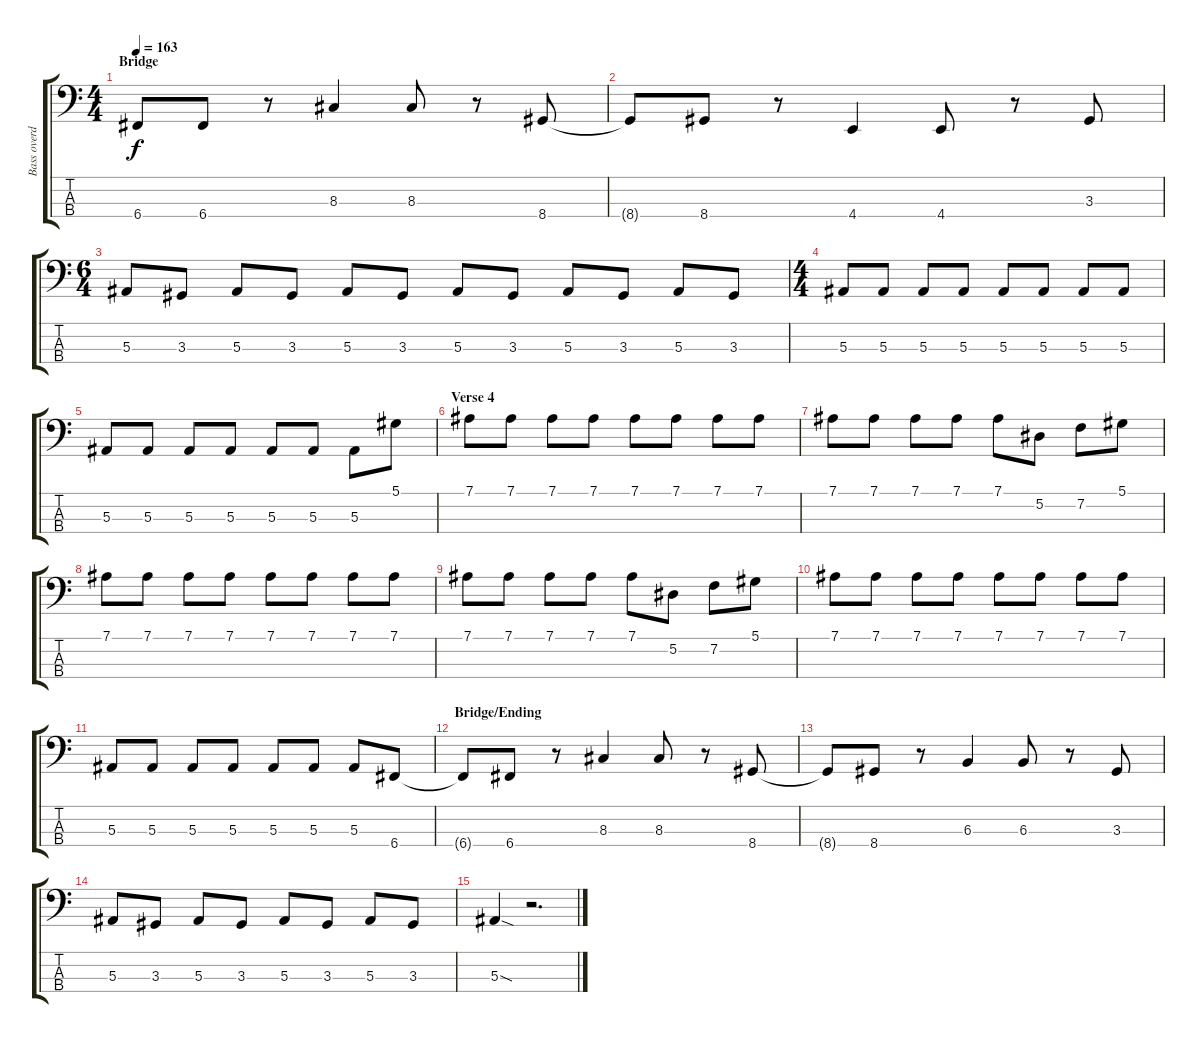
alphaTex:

\track ("Bass overdub" "Bass overd") {instrument overdrivenguitar}
\staff {score tabs}
\tuning (Eb2 Bb1 F1 C1) {hide}
\ts (4 4)
\section ("" "Bridge")
\tempo 163
\clef f4
\ks c
6.4{t}.8{dy f} 6.4.8 r.8 8.3.4 8.3.8 r.8 8.4.8 |
8.4{t}.8 8.4.8 r.8 4.4.4 4.4.8 r.8 3.3.8 |
\ts (6 4)
5.3.8 3.3.8 5.3.8 3.3.8 5.3.8 3.3.8 5.3.8 3.3.8 5.3.8 3.3.8 5.3.8 3.3.8 |
\ts (4 4)
5.3.8 5.3.8 5.3.8 5.3.8 5.3.8 5.3.8 5.3.8 5.3.8 |
5.3.8 5.3.8 5.3.8 5.3.8 5.3.8 5.3.8 5.3.8 5.1.8 |
\section ("" "Verse 4")
7.1.8 7.1.8 7.1.8 7.1.8 7.1.8 7.1.8 7.1.8 7.1.8 |
7.1.8 7.1.8 7.1.8 7.1.8 7.1.8 5.2.8 7.2.8 5.1.8 |
7.1.8 7.1.8 7.1.8 7.1.8 7.1.8 7.1.8 7.1.8 7.1.8 |
7.1.8 7.1.8 7.1.8 7.1.8 7.1.8 5.2.8 7.2.8 5.1.8 |
7.1.8 7.1.8 7.1.8 7.1.8 7.1.8 7.1.8 7.1.8 7.1.8 |
5.3.8 5.3.8 5.3.8 5.3.8 5.3.8 5.3.8 5.3.8 6.4.8 |
\section ("" "Bridge/Ending")
6.4{t}.8 6.4.8 r.8 8.3.4 8.3.8 r.8 8.4.8 |
8.4{t}.8 8.4.8 r.8 6.3.4 6.3.8 r.8 3.3.8 |
5.3.8 3.3.8 5.3.8 3.3.8 5.3.8 3.3.8 5.3.8 3.3.8 |
5.3{sod}.4 r.2{d}
